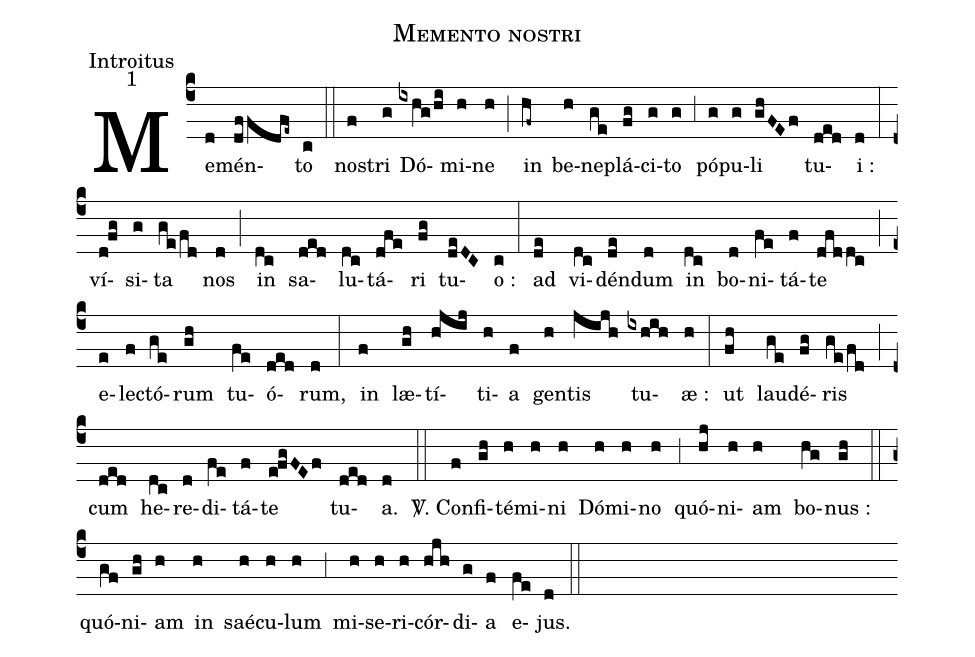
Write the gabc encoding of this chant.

name:Memento nostri;
office-part:Introitus;
mode:1;
%%
(c4)Me(d)mén(dffdfe~)to(c) (::) no(f)stri(g) Dó(ixhg!/hi)mi(h)ne(h) (;) in(hf~) be(h)ne(ge)plá(fg)ci(g)to(g) (;3) pó(g)pu(g)li(ghFEf) tu(ded)i :(d) (:) ví(d!fg)si(g)ta(ge!/fd) nos(d) (;) in(dc) sa(ded)lu(dc)tá(dfe)ri(fg) tu(deDC)o :(c) (:) ad(de) vi(dc)dén(de)dum(d) in(dc) bo(d)ni(fe)tá(f)te(dfddc) (;) e(e)le(f)ctó(ge)rum(gh) tu(fe)ó(ded)rum,(d) (:) in(f) læ(gh)tí(hjij)ti(h)a(f) gen(h)tis(jijh) tu(ixhih)æ :(h) (:) ut(fh) lau(ge)dé(fg)ris(ge!/fd) (;) cum(ded) he(dc)re(d)di(fe)tá(f)te(e!fgFE!/f) tu(ded)a.(d) (::) <sp>V/</sp>. Con(f)fi(gh)té(h)mi(h)ni(h) Dó(h)mi(h)no(h) (;3) quó(hj)ni(h)am(h) bo(hg)nus :(gh) (::) quó(gf)ni(gh)am(h) in(h) saé(h)cu(h)lum(h) (;3) mi(h)se(h)ri(h)cór(hjh)di(g)a(f) e(fe)jus.(d) (::)
